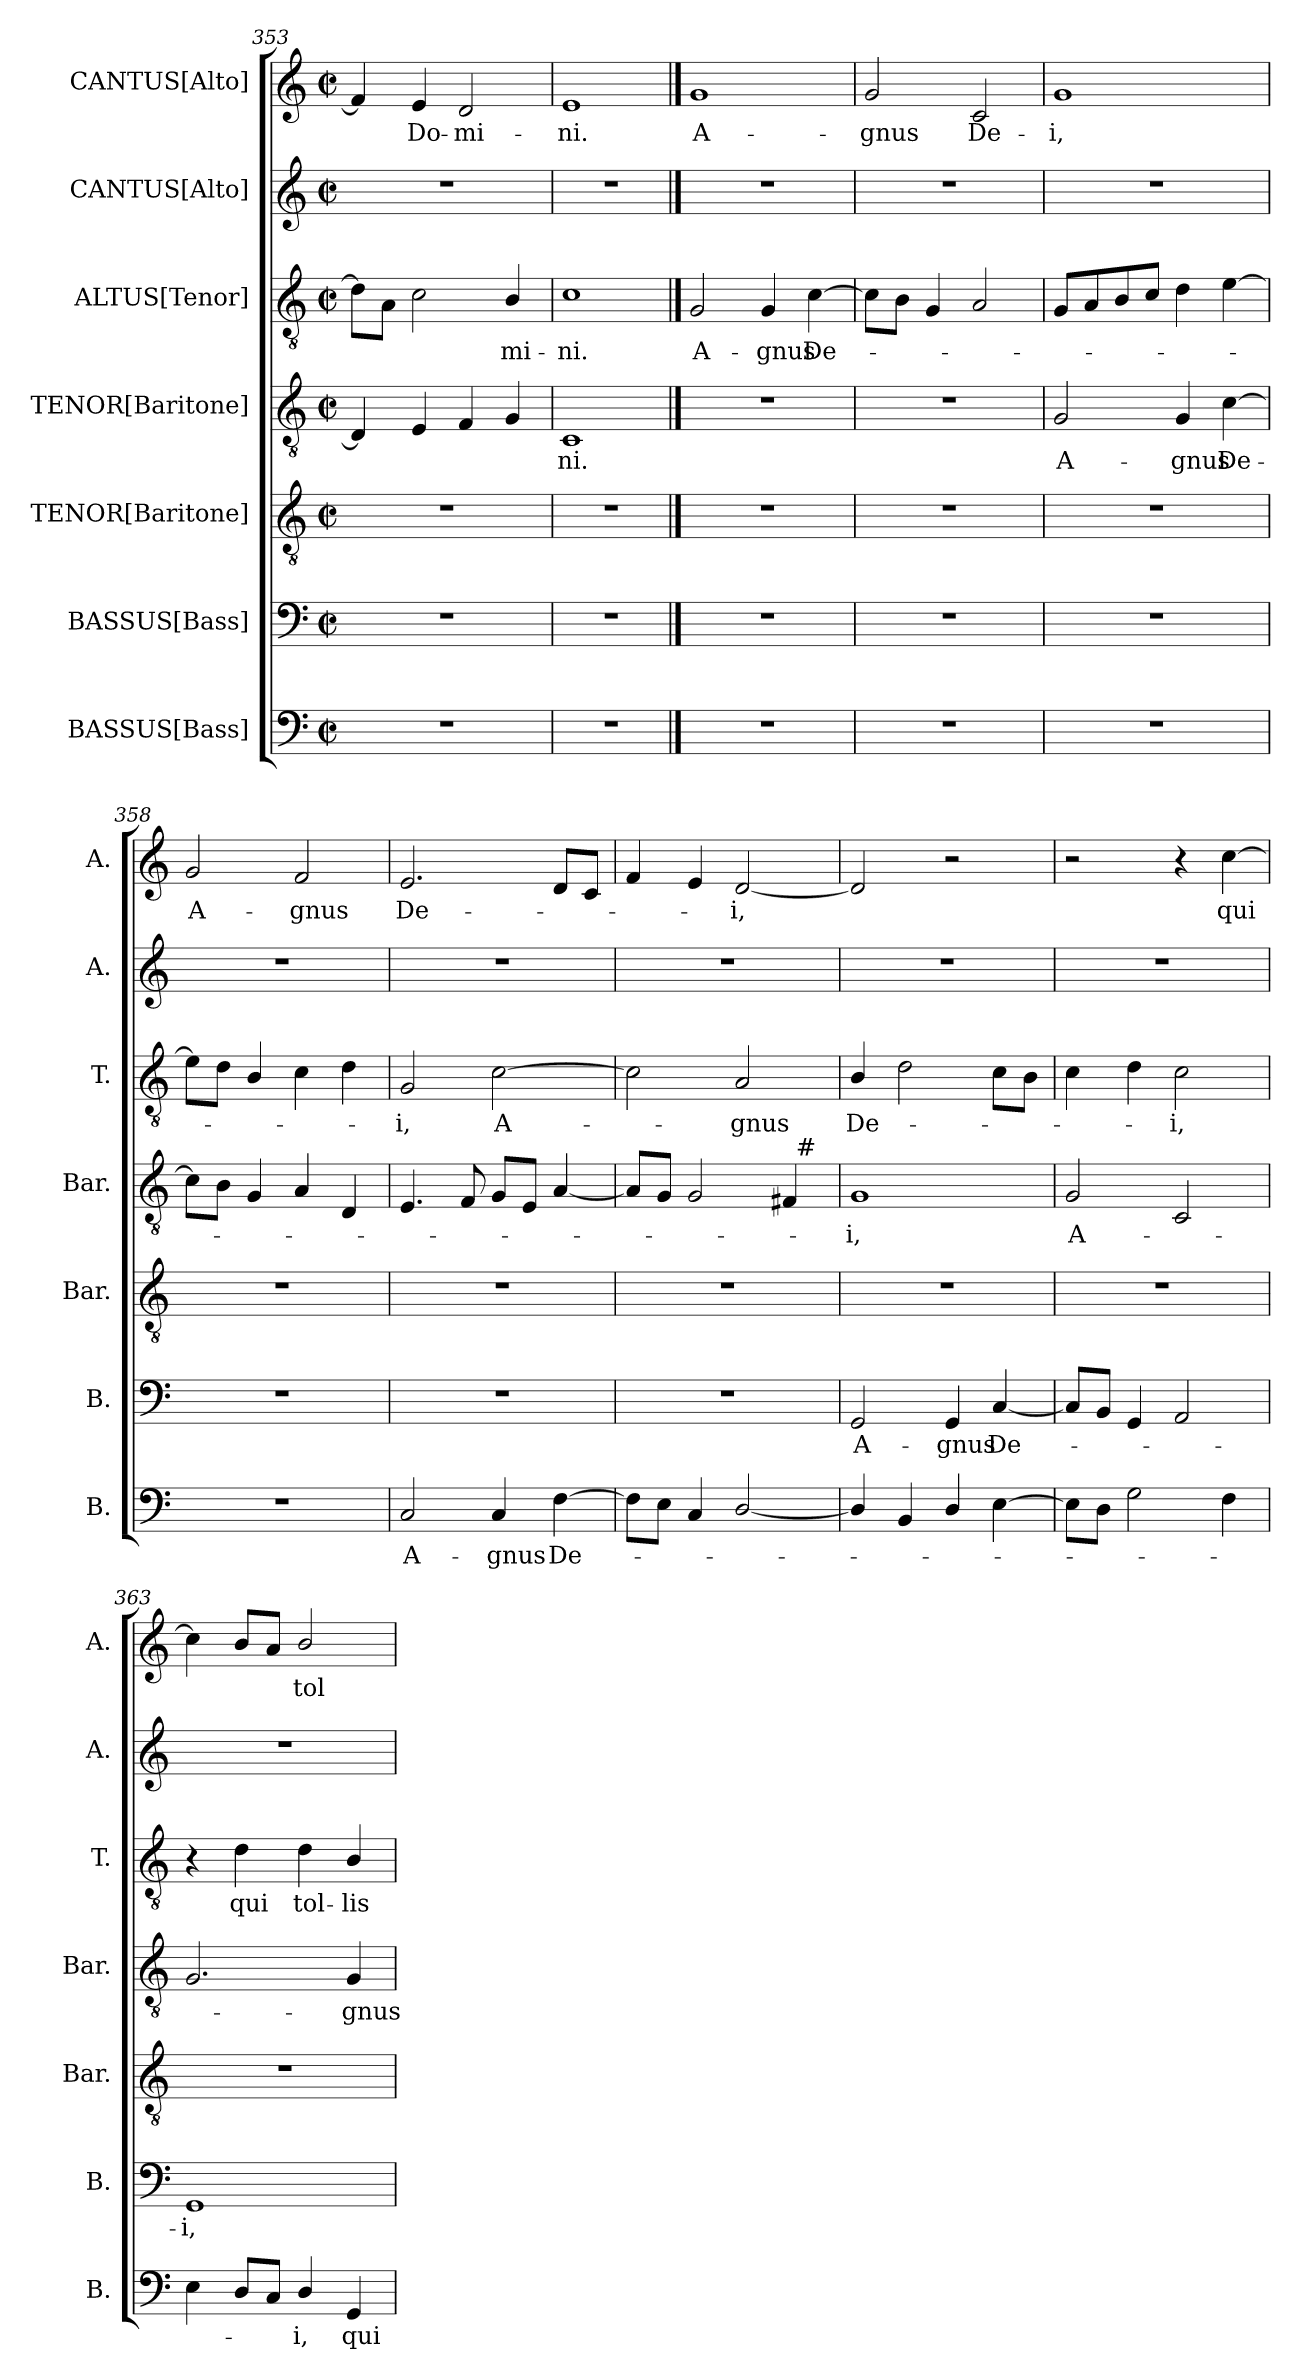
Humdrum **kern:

**kern	**text	**kern	**text	**kern	**kern	**text	**kern	**text	**kern	**kern	**text
*part7	*part7	*part6	*part6	*part5	*part4	*part4	*part3	*part3	*part2	*part1	*part1
*staff7	*staff7	*staff6	*staff6	*staff5	*staff4	*staff4	*staff3	*staff3	*staff2	*staff1	*staff1
*I"BASSUS[Bass]	*	*I"BASSUS[Bass]	*	*I"TENOR[Baritone]	*I"TENOR[Baritone]	*	*I"ALTUS[Tenor]	*	*I"CANTUS[Alto]	*I"CANTUS[Alto]	*
*I'B.	*	*I'B.	*	*I'Bar.	*I'Bar.	*	*I'T.	*	*I'A.	*I'A.	*
*clefF4	*	*clefF4	*	*clefGv2	*clefGv2	*	*clefGv2	*	*clefG2	*clefG2	*
*	*	*	*	*ITrd7c12	*ITrd7c12	*	*ITrd7c12	*	*	*	*
*k[]	*	*k[]	*	*k[]	*k[]	*	*k[]	*	*k[]	*k[]	*
*C:	*	*C:	*	*C:	*C:	*	*C:	*	*C:	*C:	*
*M2/2	*	*M2/2	*	*M2/2	*M2/2	*	*M2/2	*	*M2/2	*M2/2	*
*met(c|)	*	*met(c|)	*	*met(c|)	*met(c|)	*	*met(c|)	*	*met(c|)	*met(c|)	*
=353	=353	=353	=353	=353	=353	=353	=353	=353	=353	=353	=353
1r	.	1r	.	1r	4DD/]	.	8D\L]	.	1r	4f/]	.
.	.	.	.	.	.	.	8AA\J	.	.	.	.
!	!	!	!	!	!	!	!	!	!	!	!LO:LY:b
.	.	.	.	.	4EE/	.	2C\	.	.	4e/	Do-
!	!	!	!	!	!	!	!	!	!	!	!LO:LY:b
.	.	.	.	.	4FF/	.	.	.	.	2d/	-mi-
!	!	!	!	!	!	!	!	!LO:LY:b	!	!	!
.	.	.	.	.	4GG/	.	4BB/	-mi-	.	.	.
=354	=354	=354	=354	=354	=354	=354	=354	=354	=354	=354	=354
!	!	!	!	!	!	!LO:LY:b	!	!LO:LY:b	!	!	!LO:LY:b
1r	.	1r	.	1r	1CC	-ni.	1C	-ni.	1r	1e	-ni.
!!LO:PB:g=z
==355	==355	==355	==355	==355	==355	==355	==355	==355	==355	==355	==355
!	!	!	!	!	!	!	!	!LO:LY:b	!	!	!LO:LY:b
1r	.	1r	.	1r	1r	.	2GG/	A-	1r	1g	A-
!	!	!	!	!	!	!	!	!LO:LY:b	!	!	!
.	.	.	.	.	.	.	4GG/	-gnus	.	.	.
!	!	!	!	!	!	!	!	!LO:LY:b	!	!	!
.	.	.	.	.	.	.	[>4C\	De-	.	.	.
=356	=356	=356	=356	=356	=356	=356	=356	=356	=356	=356	=356
!	!	!	!	!	!	!	!	!	!	!	!LO:LY:b
1r	.	1r	.	1r	1r	.	8C\L]	.	1r	2g/	-gnus
.	.	.	.	.	.	.	8BB\J	.	.	.	.
.	.	.	.	.	.	.	4GG/	.	.	.	.
!	!	!	!	!	!	!	!	!	!	!	!LO:LY:b
.	.	.	.	.	.	.	2AA/	.	.	2c/	De-
=357	=357	=357	=357	=357	=357	=357	=357	=357	=357	=357	=357
!	!	!	!	!	!	!LO:LY:b	!	!	!	!	!LO:LY:b
1r	.	1r	.	1r	2GG/	A-	8GG/L	.	1r	1g	-i,
.	.	.	.	.	.	.	8AA/	.	.	.	.
.	.	.	.	.	.	.	8BB/	.	.	.	.
.	.	.	.	.	.	.	8C/J	.	.	.	.
!	!	!	!	!	!	!LO:LY:b	!	!	!	!	!
.	.	.	.	.	4GG/	-gnus	4D\	.	.	.	.
!	!	!	!	!	!	!LO:LY:b	!	!	!	!	!
.	.	.	.	.	[>4C\	De-	[>4E\	.	.	.	.
=358	=358	=358	=358	=358	=358	=358	=358	=358	=358	=358	=358
!	!	!	!	!	!	!	!	!	!	!	!LO:LY:b
1r	.	1r	.	1r	8C\L]	.	8E\L]	.	1r	2g/	A-
.	.	.	.	.	8BB\J	.	8D\J	.	.	.	.
.	.	.	.	.	4GG/	.	4BB/	.	.	.	.
!	!	!	!	!	!	!	!	!	!	!	!LO:LY:b
.	.	.	.	.	4AA/	.	4C\	.	.	2f/	-gnus
.	.	.	.	.	4DD/	.	4D\	.	.	.	.
=359	=359	=359	=359	=359	=359	=359	=359	=359	=359	=359	=359
!	!LO:LY:b	!	!	!	!	!	!	!LO:LY:b	!	!	!LO:LY:b
2C/	A-	1r	.	1r	4.EE/	.	2GG/	-i,	1r	2.e/	De-
.	.	.	.	.	8FF/	.	.	.	.	.	.
!	!LO:LY:b	!	!	!	!	!	!	!LO:LY:b	!	!	!
4C/	-gnus	.	.	.	8GG/L	.	[>2C\	A-	.	.	.
.	.	.	.	.	8EE/J	.	.	.	.	.	.
!	!LO:LY:b	!	!	!	!	!	!	!	!	!	!
[>4F\	De-	.	.	.	[<4AA/	.	.	.	.	8d/L	.
.	.	.	.	.	.	.	.	.	.	8c/J	.
=360	=360	=360	=360	=360	=360	=360	=360	=360	=360	=360	=360
*	*	*	*	*	*^	*	*	*	*	*	*
8F\L]	.	1r	.	1r	8AA/L]	2ryy	.	2C\]	.	1r	4f/	.
8E\J	.	.	.	.	8GG/J	.	.	.	.	.	.	.
4C/	.	.	.	.	2GG/	.	.	.	.	.	4e/	.
!	!	!	!	!	!	!	!	!	!LO:LY:b	!	!	!LO:LY:b
[<2D/	.	.	.	.	.	4ryy	.	2AA/	-gnus	.	[<2d/	-i,
.	.	.	.	.	4FF#/	32ryy	.	.	.	.	.	.
!	!	!	!	!	!	!LO:TX:a:t=#	!	!	!	!	!	!
.	.	.	.	.	.	8..ryy	.	.	.	.	.	.
=361	=361	=361	=361	=361	=361	=361	=361	=361	=361	=361	=361	=361
!	!	!	!LO:LY:b	!	!	!	!LO:LY:b	!	!LO:LY:b	!	!	!
*	*	*	*	*	*v	*v	*	*	*	*	*	*
4D/]	.	2GG/	A-	1r	1GG	-i,	4BB/	De-	1r	2d/]	.
4BB/	.	.	.	.	.	.	2D\	.	.	.	.
!	!	!	!LO:LY:b	!	!	!	!	!	!	!	!
4D/	.	4GG/	-gnus	.	.	.	.	.	.	2r	.
!	!	!	!LO:LY:b	!	!	!	!	!	!	!	!
[>4E\	.	[<4C/	De-	.	.	.	8C\L	.	.	.	.
.	.	.	.	.	.	.	8BB\J	.	.	.	.
=362	=362	=362	=362	=362	=362	=362	=362	=362	=362	=362	=362
!	!	!	!	!	!	!LO:LY:b	!	!	!	!	!
8E\L]	.	8C/L]	.	1r	2GG/	A-	4C\	.	1r	2r	.
8D\J	.	8BB/J	.	.	.	.	.	.	.	.	.
2G\	.	4GG/	.	.	.	.	4D\	.	.	.	.
!	!	!	!	!	!	!	!	!LO:LY:b	!	!	!
.	.	2AA/	.	.	2CC/	.	2C\	-i,	.	4r	.
!	!	!	!	!	!	!	!	!	!	!	!LO:LY:b
4F\	.	.	.	.	.	.	.	.	.	[>4cc\	qui
!!LO:LB:g=z
=363	=363	=363	=363	=363	=363	=363	=363	=363	=363	=363	=363
!	!	!	!LO:LY:b	!	!	!	!	!	!	!	!
4E\	.	1GG	-i,	1r	2.GG/	.	4r	.	1r	4cc\]	.
!	!	!	!	!	!	!	!	!LO:LY:b	!	!	!
8D/L	.	.	.	.	.	.	4D\	qui	.	8b/L	.
8C/J	.	.	.	.	.	.	.	.	.	8a/J	.
!	!LO:LY:b	!	!	!	!	!	!	!LO:LY:b	!	!	!LO:LY:b
4D/	-i,	.	.	.	.	.	4D\	tol-	.	2b/	tol-
!	!LO:LY:b	!	!	!	!	!LO:LY:b	!	!LO:LY:b	!	!	!
4GG/	qui	.	.	.	4GG/	-gnus	4BB/	-lis	.	.	.
=	=	=	=	=	=	=	=	=	=	=	=
*-	*-	*-	*-	*-	*-	*-	*-	*-	*-	*-	*-
